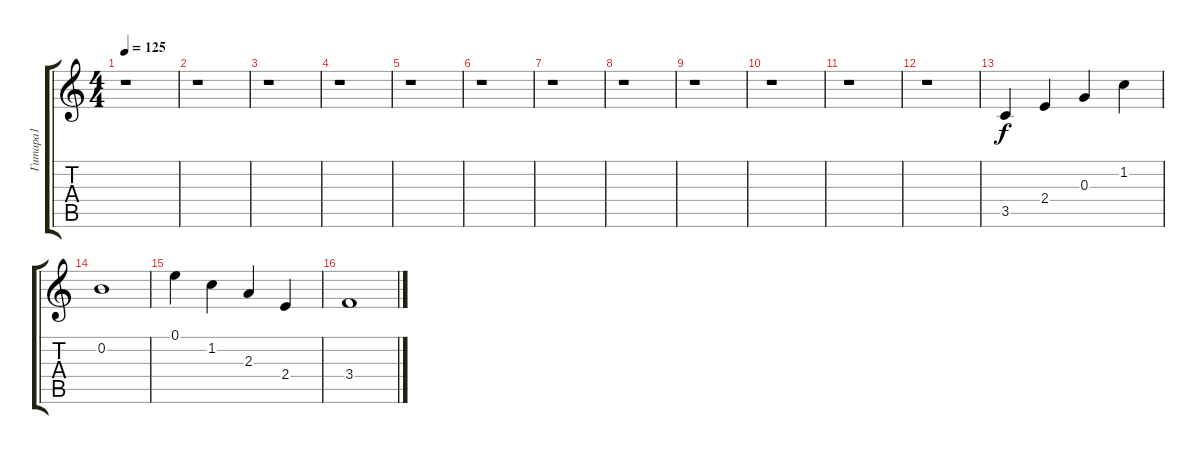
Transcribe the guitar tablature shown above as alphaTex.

\track ("Гитара1" "Гитара1") {instrument distortionguitar}
\staff {score tabs}
\tuning (E4 B3 G3 D3 A2 E2) {hide}
\ts (4 4)
\tempo 125
\clef g2
\ks c
r.1{dy f} |
r.1 |
r.1 |
r.1 |
r.1 |
r.1 |
r.1 |
r.1 |
r.1 |
r.1 |
r.1 |
r.1 |
3.5.4 2.4.4 0.3.4 1.2.4 |
0.2.1 |
0.1.4 1.2.4 2.3.4 2.4.4 |
3.4.1
